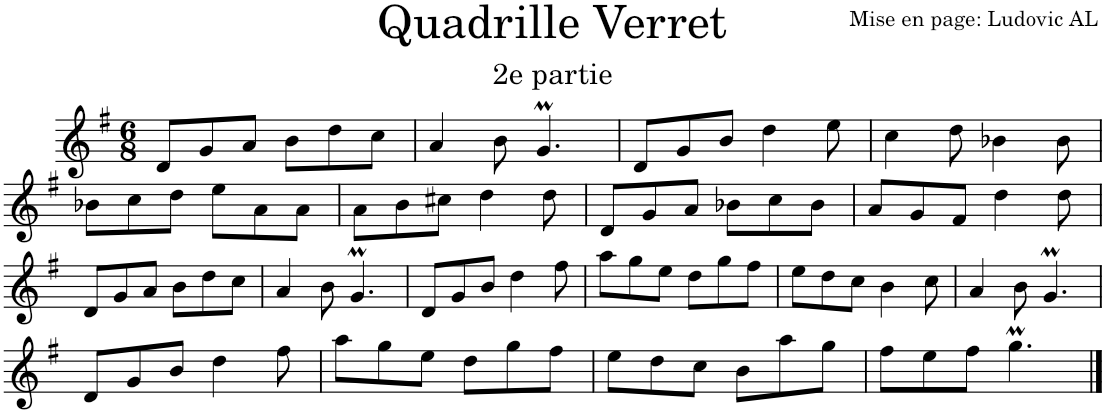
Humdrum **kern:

**kern
*part1
*staff1
*I"Violon
*I'Vln.
*clefG2
*k[f#]
*M6/8
=1
8d/L
8g/
8a/J
8b\L
8dd\
8cc\J
=2
4a/
8b\
4.gM/
=3
8d/L
8g/
8b/J
4dd\
8ee\
=4
4cc\
8dd\
4b-X\
8b-\
!!LO:LB:g=z
=5
8b-X\L
8cc\
8dd\J
8ee\L
8a\
8a\J
=6
8a\L
8b\
8cc#X\J
4dd\
8dd\
=7
8d/L
8g/
8a/J
8b-X\L
8cc\
8b-\J
=8
8a/L
8g/
8f#/J
4dd\
8dd\
!!LO:LB:g=z
=9
8d/L
8g/
8a/J
8b\L
8dd\
8cc\J
=10
4a/
8b\
4.gM/
=11
8d/L
8g/
8b/J
4dd\
8ff#\
=12
8aa\L
8gg\
8ee\J
8dd\L
8gg\
8ff#\J
=13
8ee\L
8dd\
8cc\J
4b\
8cc\
=14
4a/
8b\
4.gM/
!!LO:LB:g=z
=15
8d/L
8g/
8b/J
4dd\
8ff#\
=16
8aa\L
8gg\
8ee\J
8dd\L
8gg\
8ff#\J
=17
8ee\L
8dd\
8cc\J
8b\L
8aa\
8gg\J
=18
8ff#\L
8ee\
8ff#\J
4.ggM\
==
*-
